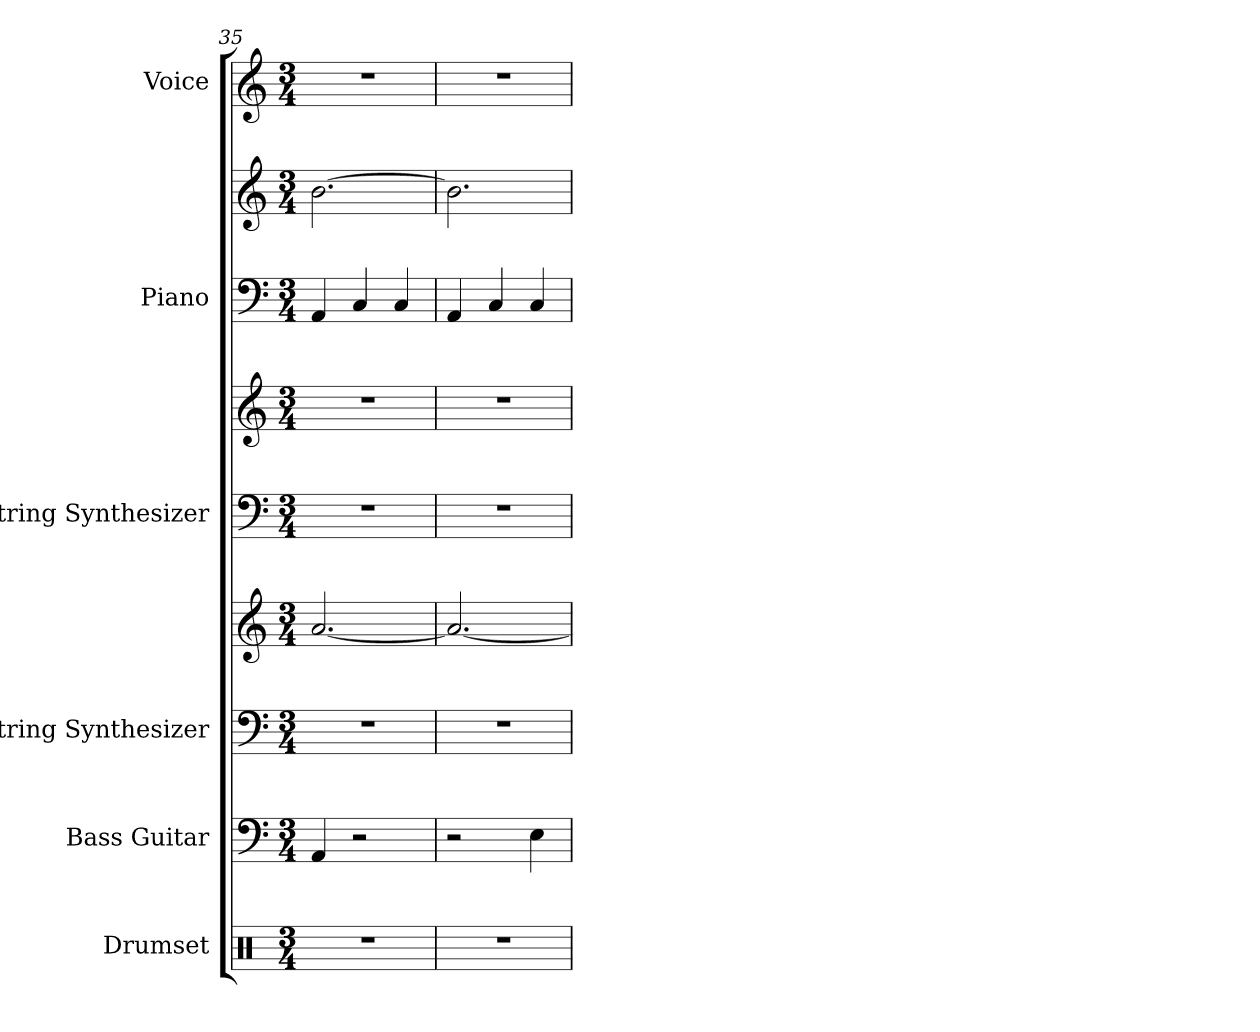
**kern	**kern	**kern	**kern	**kern	**kern	**kern	**kern	**kern
*part6	*part5	*part4	*part4	*part3	*part3	*part2	*part2	*part1
*staff9	*staff8	*staff7	*staff6	*staff5	*staff4	*staff3	*staff2	*staff1
*I"Drumset	*I"Bass Guitar	*I"String Synthesizer	*	*I"String Synthesizer	*	*I"Piano	*	*I"Voice
*I'D. Set	*I'B. Guit.	*I'Synth.	*	*I'Synth.	*	*I'Pno.	*	*I'Vo.
*clefX	*clefF4	*clefF4	*clefG2	*clefF4	*clefG2	*clefF4	*clefG2	*clefG2
*	*ITrd7c12	*	*	*	*	*	*	*
*k[]	*k[]	*k[]	*k[]	*k[]	*k[]	*k[]	*k[]	*k[]
*M3/4	*M3/4	*M3/4	*M3/4	*M3/4	*M3/4	*M3/4	*M3/4	*M3/4
=35	=35	=35	=35	=35	=35	=35	=35	=35
2.r	4AAA/	2.r	[2.a/	2.r	2.r	4AA/	[2.b\	2.r
.	2r	.	.	.	.	4C/	.	.
.	.	.	.	.	.	4C/	.	.
=36	=36	=36	=36	=36	=36	=36	=36	=36
2.r	2r	2.r	2.a/_	2.r	2.r	4AA/	2.b\]	2.r
.	.	.	.	.	.	4C/	.	.
.	4EE\	.	.	.	.	4C/	.	.
=	=	=	=	=	=	=	=	=
*-	*-	*-	*-	*-	*-	*-	*-	*-
